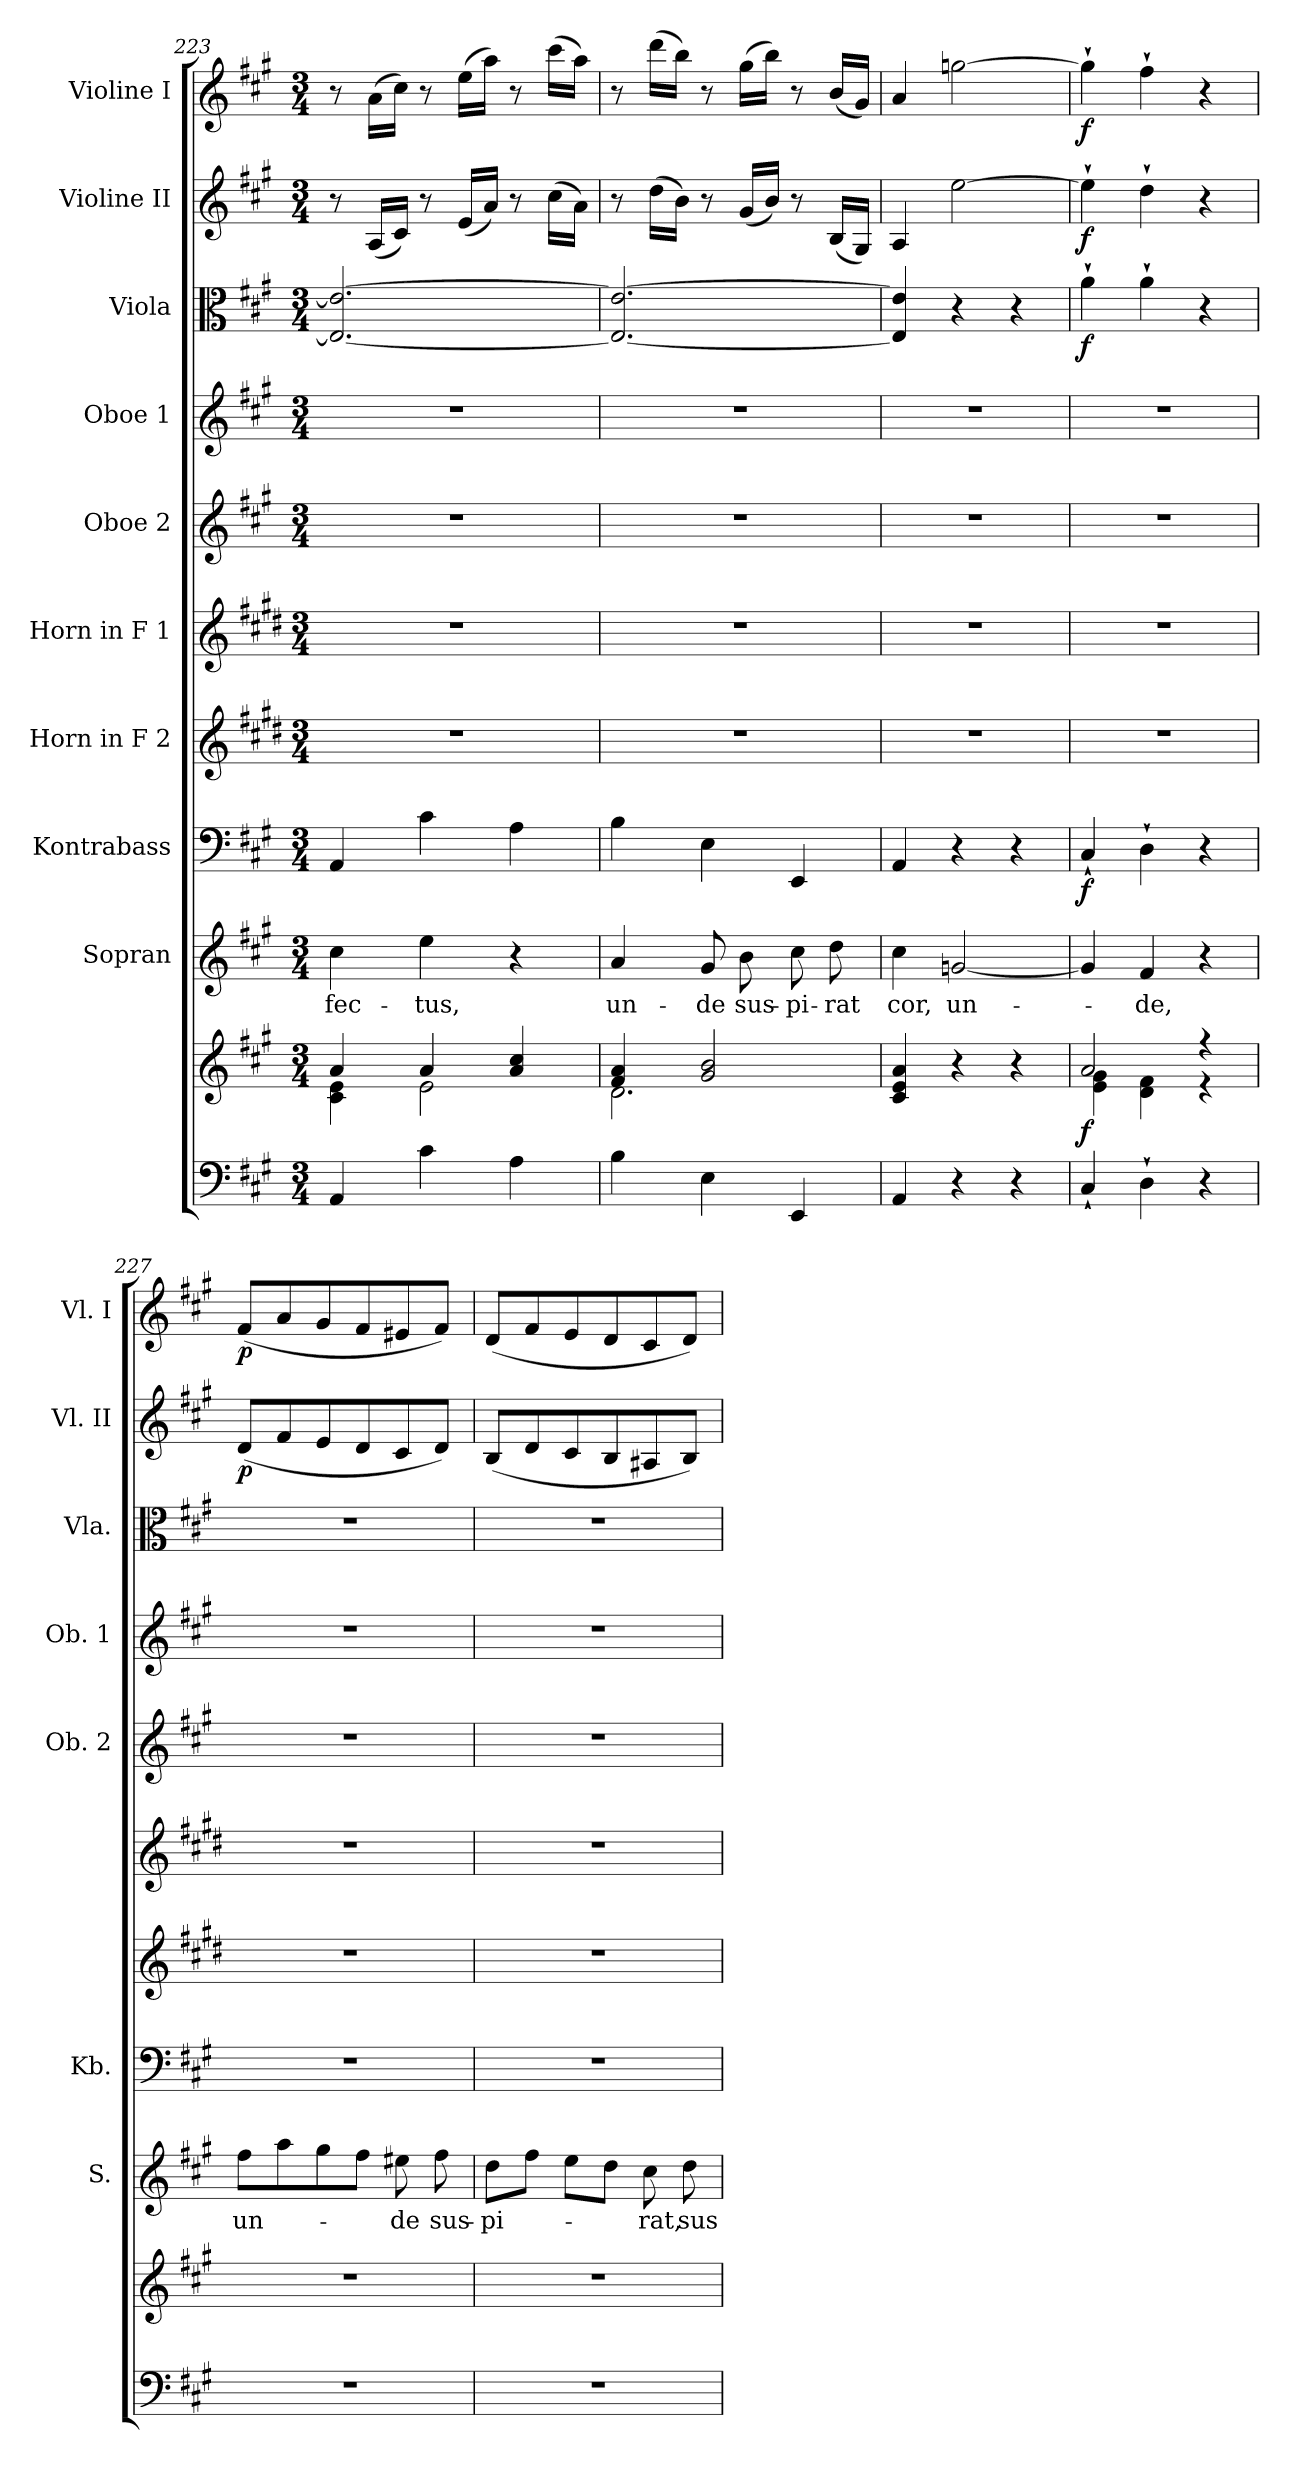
**kern	**kern	**dynam	**kern	**text	**kern	**dynam	**kern	**kern	**kern	**kern	**kern	**dynam	**kern	**dynam	**kern	**dynam
*part10	*part10	*part10	*part9	*part9	*part8	*part8	*part7	*part6	*part5	*part4	*part3	*part3	*part2	*part2	*part1	*part1
*staff11	*staff10	*staff10/11	*staff9	*staff9	*staff8	*staff8	*staff7	*staff6	*staff5	*staff4	*staff3	*staff3	*staff2	*staff2	*staff1	*staff1
*	*	*	*I"Sopran	*	*I"Kontrabass	*	*I"Horn in F 2	*I"Horn in F 1	*I"Oboe 2	*I"Oboe 1	*I"Viola	*	*I"Violine II	*	*I"Violine I	*
*	*	*	*I'S.	*	*I'Kb.	*	*	*	*I'Ob. 2	*I'Ob. 1	*I'Vla.	*	*I'Vl. II	*	*I'Vl. I	*
*clefF4	*clefG2	*	*clefG2	*	*clefF4	*	*clefG2	*clefG2	*clefG2	*clefG2	*clefC3	*	*clefG2	*	*clefG2	*
*	*	*	*	*	*ITrd7c12	*	*ITrd4c7	*ITrd4c7	*	*	*	*	*	*	*	*
*k[f#c#g#]	*k[f#c#g#]	*	*k[f#c#g#]	*	*k[f#c#g#]	*	*k[f#c#g#]	*k[f#c#g#]	*k[f#c#g#]	*k[f#c#g#]	*k[f#c#g#]	*	*k[f#c#g#]	*	*k[f#c#g#]	*
*A:	*A:	*	*A:	*	*A:	*	*A:	*A:	*A:	*A:	*A:	*	*A:	*	*A:	*
*M3/4	*M3/4	*	*M3/4	*	*M3/4	*	*M3/4	*M3/4	*M3/4	*M3/4	*M3/4	*	*M3/4	*	*M3/4	*
=223	=223	=223	=223	=223	=223	=223	=223	=223	=223	=223	=223	=223	=223	=223	=223	=223
*	*^	*	*	*	*	*	*	*	*	*	*	*	*	*	*	*
!	!	!	!	!	!LO:LY:b	!	!	!	!	!	!	!	!	!	!	!	!
4AA/	4a/	4c#\ 4e\	.	4cc#\	-fec-	4AAA/	.	2.r	2.r	2.r	2.r	2.E/_ 2.e/_	.	8r	.	8r	.
.	.	.	.	.	.	.	.	.	.	.	.	.	.	(<16A/LL	.	(>16a\LL	.
.	.	.	.	.	.	.	.	.	.	.	.	.	.	16c#/JJ)	.	16cc#\JJ)	.
!	!	!	!	!	!LO:LY:b	!	!	!	!	!	!	!	!	!	!	!	!
4c#\	4a/	2e\	.	4ee\	-tus,	4C#\	.	.	.	.	.	.	.	8r	.	8r	.
.	.	.	.	.	.	.	.	.	.	.	.	.	.	(<16e/LL	.	(>16ee\LL	.
.	.	.	.	.	.	.	.	.	.	.	.	.	.	16a/JJ)	.	16aa\JJ)	.
4A\	4a/ 4cc#/	.	.	4r	.	4AA\	.	.	.	.	.	.	.	8r	.	8r	.
.	.	.	.	.	.	.	.	.	.	.	.	.	.	(>16cc#\LL	.	(>16ccc#\LL	.
.	.	.	.	.	.	.	.	.	.	.	.	.	.	16a\JJ)	.	16aa\JJ)	.
=224	=224	=224	=224	=224	=224	=224	=224	=224	=224	=224	=224	=224	=224	=224	=224	=224	=224
!	!	!	!	!	!LO:LY:b	!	!	!	!	!	!	!	!	!	!	!	!
4B\	4f#/ 4a/	2.d\	.	4a/	un-	4BB\	.	2.r	2.r	2.r	2.r	2.E/_ 2.e/_	.	8r	.	8r	.
.	.	.	.	.	.	.	.	.	.	.	.	.	.	(>16dd\LL	.	(>16ddd\LL	.
.	.	.	.	.	.	.	.	.	.	.	.	.	.	16b\JJ)	.	16bb\JJ)	.
!	!	!	!	!	!LO:LY:b	!	!	!	!	!	!	!	!	!	!	!	!
4E\	2g#/ 2b/	.	.	8g#/	-de	4EE\	.	.	.	.	.	.	.	8r	.	8r	.
!	!	!	!	!	!LO:LY:b	!	!	!	!	!	!	!	!	!	!	!	!
.	.	.	.	8b\	sus-	.	.	.	.	.	.	.	.	(<16g#/LL	.	(>16gg#\LL	.
.	.	.	.	.	.	.	.	.	.	.	.	.	.	16b/JJ)	.	16bb\JJ)	.
!	!	!	!	!	!LO:LY:b	!	!	!	!	!	!	!	!	!	!	!	!
4EE/	.	.	.	8cc#\	-pi-	4EEE/	.	.	.	.	.	.	.	8r	.	8r	.
!	!	!	!	!	!LO:LY:b	!	!	!	!	!	!	!	!	!	!	!	!
.	.	.	.	8dd\	-rat	.	.	.	.	.	.	.	.	(<16B/LL	.	(<16b/LL	.
.	.	.	.	.	.	.	.	.	.	.	.	.	.	16G#/JJ)	.	16g#/JJ)	.
*	*v	*v	*	*	*	*	*	*	*	*	*	*	*	*	*	*	*
!!LO:PB:g=z
=225	=225	=225	=225	=225	=225	=225	=225	=225	=225	=225	=225	=225	=225	=225	=225	=225
!	!	!	!	!LO:LY:b	!	!	!	!	!	!	!	!	!	!	!	!
4AA/	4c#/ 4e/ 4a/	.	4cc#\	cor,	4AAA/	.	2.r	2.r	2.r	2.r	4E/] 4e/]	.	4A/	.	4a/	.
!	!	!	!	!LO:LY:b	!	!	!	!	!	!	!	!	!	!	!	!
4r	4r	.	[2gn/	un-	4r	.	.	.	.	.	4r	.	[2ee\	.	[2ggn\	.
4r	4r	.	.	.	4r	.	.	.	.	.	4r	.	.	.	.	.
=226	=226	=226	=226	=226	=226	=226	=226	=226	=226	=226	=226	=226	=226	=226	=226	=226
*	*^	*	*	*	*	*	*	*	*	*	*	*	*	*	*	*
!	!	!	!LO:DY:b	!	!	!	!LO:DY:b	!	!	!	!	!	!LO:DY:b	!	!LO:DY:b	!	!LO:DY:b
4C#`</	2a/	4e\ 4g#\	f	4g/]	.	4CC#`</	f	2.r	2.r	2.r	2.r	4a`>\	f	4ee`>\]	f	4gg`>\]	f
!	!	!	!	!	!LO:LY:b	!	!	!	!	!	!	!	!	!	!	!	!
4D`>\	.	4d\ 4f#\	.	4f#/	-de,	4DD`>\	.	.	.	.	.	4a`>\	.	4dd`>\	.	4ff#`>\	.
4r	4r	4r	.	4r	.	4r	.	.	.	.	.	4r	.	4r	.	4r	.
=227	=227	=227	=227	=227	=227	=227	=227	=227	=227	=227	=227	=227	=227	=227	=227	=227	=227
!	!	!	!	!	!LO:LY:b	!	!	!	!	!	!	!	!	!	!LO:DY:b	!	!LO:DY:b
*	*v	*v	*	*	*	*	*	*	*	*	*	*	*	*	*	*	*
2.r	2.r	.	8ff#\L	un-	2.r	.	2.r	2.r	2.r	2.r	2.r	.	(<8d/L	p	(<8f#/L	p
.	.	.	8aa\	.	.	.	.	.	.	.	.	.	8f#/	.	8a/	.
.	.	.	8gg#\	.	.	.	.	.	.	.	.	.	8e/	.	8g#/	.
.	.	.	8ff#\J	.	.	.	.	.	.	.	.	.	8d/	.	8f#/	.
!	!	!	!	!LO:LY:b	!	!	!	!	!	!	!	!	!	!	!	!
.	.	.	8ee#X\	-de	.	.	.	.	.	.	.	.	8c#/	.	8e#X/	.
!	!	!	!	!LO:LY:b	!	!	!	!	!	!	!	!	!	!	!	!
.	.	.	8ff#\	sus-	.	.	.	.	.	.	.	.	8d/J)	.	8f#/J)	.
=228	=228	=228	=228	=228	=228	=228	=228	=228	=228	=228	=228	=228	=228	=228	=228	=228
!	!	!	!	!LO:LY:b	!	!	!	!	!	!	!	!	!	!	!	!
2.r	2.r	.	8dd\L	-pi-	2.r	.	2.r	2.r	2.r	2.r	2.r	.	(<8B/L	.	(<8d/L	.
.	.	.	8ff#\J	.	.	.	.	.	.	.	.	.	8d/	.	8f#/	.
.	.	.	8ee\L	.	.	.	.	.	.	.	.	.	8c#/	.	8e/	.
.	.	.	8dd\J	.	.	.	.	.	.	.	.	.	8B/	.	8d/	.
!	!	!	!	!LO:LY:b	!	!	!	!	!	!	!	!	!	!	!	!
.	.	.	8cc#\	-rat,	.	.	.	.	.	.	.	.	8A#X/	.	8c#/	.
!	!	!	!	!LO:LY:b	!	!	!	!	!	!	!	!	!	!	!	!
.	.	.	8dd\	sus-	.	.	.	.	.	.	.	.	8B/J)	.	8d/J)	.
=	=	=	=	=	=	=	=	=	=	=	=	=	=	=	=	=
*-	*-	*-	*-	*-	*-	*-	*-	*-	*-	*-	*-	*-	*-	*-	*-	*-
